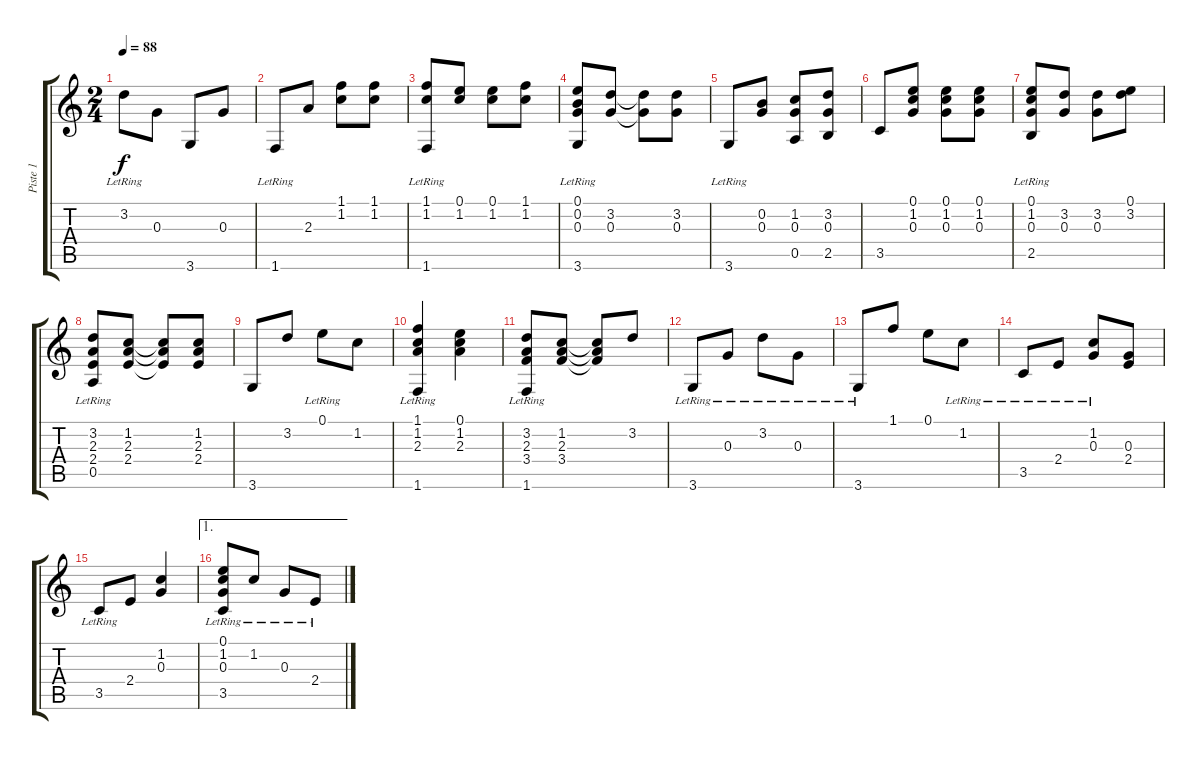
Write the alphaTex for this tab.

\track ("Piste 1" "Piste 1") {instrument acousticguitarsteel}
\staff {score tabs}
\tuning (E4 B3 G3 D3 A2 E2) {hide}
\ts (2 4)
\tempo 88
\clef g2
\ks c
3.2{lr}.8{dy f} 0.3.8 3.6.8 0.3.8 |
1.6{lr}.8 2.3.8 (1.1 1.2).8 (1.1 1.2).8 |
(1.1 1.2 1.6{lr}).8 (0.1 1.2).8 (0.1 1.2).8 (1.1 1.2).8 |
(0.1 0.2 0.3 3.6{lr}).8 (3.2 0.3).8 (3.2{t} 0.3{t}).8 (3.2 0.3).8 |
3.6{lr}.8 (0.2 0.3).8 (1.2 0.3 0.5).8 (3.2 0.3 2.5).8 |
3.5.8 (0.1 1.2 0.3).8 (0.1 1.2 0.3).8 (0.1 1.2 0.3).8 |
(0.1 1.2 0.3 2.5{lr}).8 (3.2 0.3).8 (3.2 0.3).8 (0.1 3.2).8 |
(3.2 2.3 2.4 0.5{lr}).8 (1.2 2.3 2.4).8 (1.2{t} 2.3{t} 2.4{t}).8 (1.2 2.3 2.4).8 |
3.6.8 3.2.8 0.1{lr}.8 1.2.8 |
(1.1 1.2 2.3 1.6{lr}).4 (0.1 1.2 2.3).4 |
(3.2 2.3 3.4 1.6{lr}).8 (1.2 2.3 3.4).8 (1.2{t} 2.3{t} 3.4{t}).8 3.2.8 |
3.6{lr}.8 0.3{lr}.8 3.2{lr}.8 0.3{lr}.8 |
3.6{lr}.8 1.1.8 0.1.8 1.2{lr}.8 |
3.5{lr}.8 2.4{lr}.8 (1.2{lr} 0.3).8 (0.3 2.4).8 |
3.5{lr}.8 2.4.8 (1.2 0.3).4 |
\ae 1
(0.1{lr} 1.2 0.3 3.5{lr}).8 1.2{lr}.8 0.3{lr}.8 2.4{lr}.8
